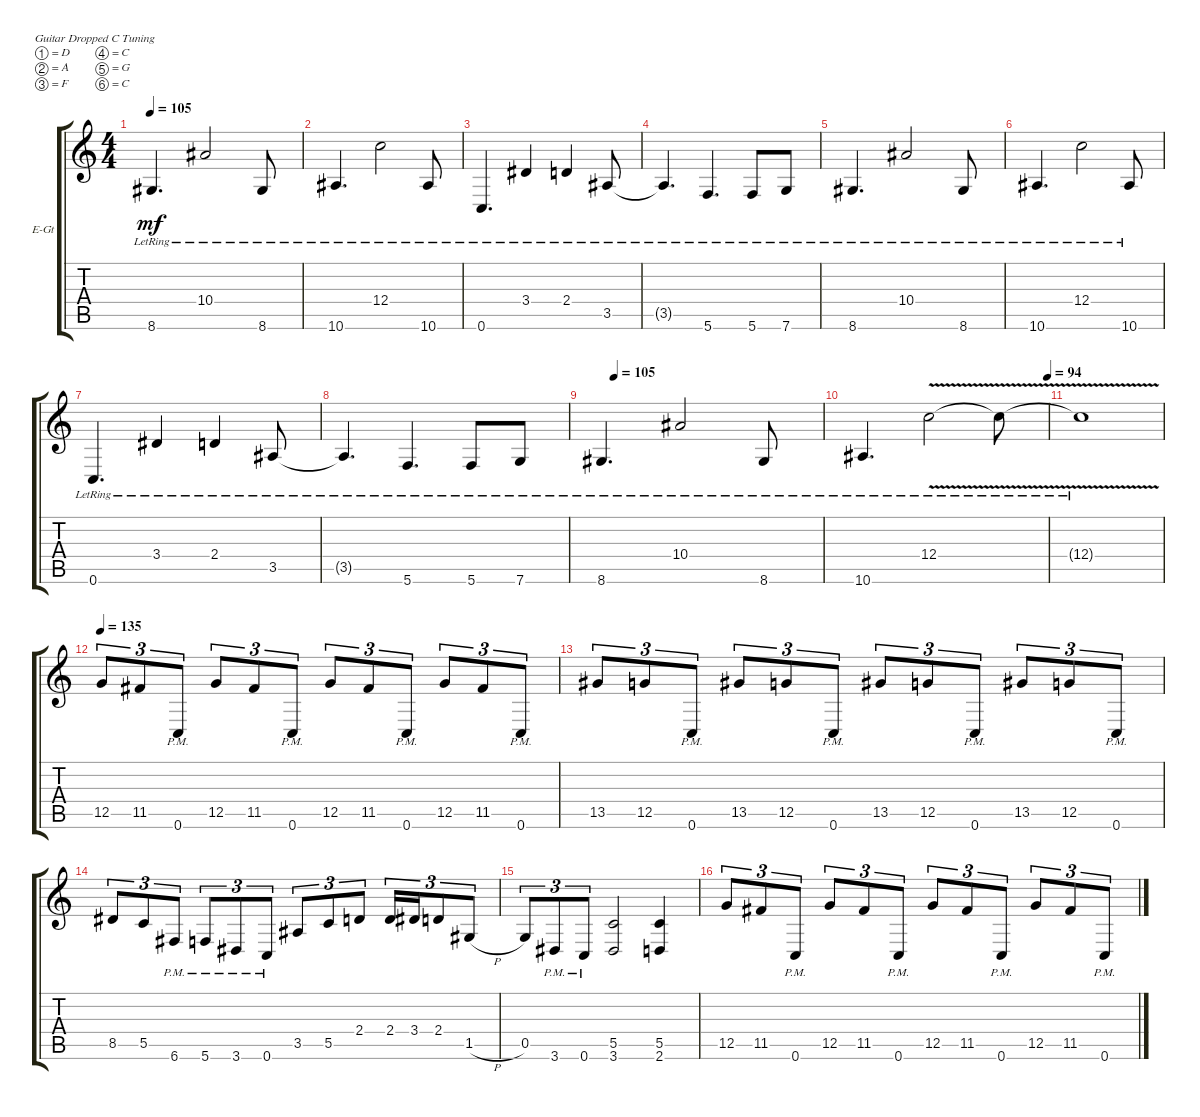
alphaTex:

\defaultSystemsLayout 4
\bracketExtendMode groupsimilarinstruments
\firstSystemTrackNameOrientation horizontal
\otherSystemsTrackNameOrientation horizontal
\track ("Electric Guitar" "E-Gt") {instrument distortionguitar}
\staff {score tabs}
\tuning (D4 A3 F3 C3 G2 C2)
\ts (4 4)
\tempo 105
\clef g2
\ks c
8.6{lr}.4{d dy mf} 10.4{lr}.2 8.6{lr}.8 |
10.6{lr}.4{d} 12.4{lr}.2 10.6{lr}.8 |
0.6{lr}.4{d} 3.4{lr}.4 2.4{lr}.4 3.5{lr}.8 |
3.5{lr t}.4{d} 5.6{lr}.4{d} 5.6{lr}.8 7.6{lr}.8 |
8.6{lr}.4{d} 10.4{lr}.2 8.6{lr}.8 |
10.6{lr}.4{d} 12.4{lr}.2 10.6{lr}.8 |
0.6{lr}.4{d} 3.4{lr}.4 2.4{lr}.4 3.5{lr}.8 |
3.5{lr t}.4{d} 5.6{lr}.4{d} 5.6{lr}.8 7.6{lr}.8 |
\tempo (105 0.0625)
8.6{lr}.4{d} 10.4{lr}.2 8.6{lr}.8 |
\tempo (94 1)
10.6{lr}.4{d} 12.4{v lr}.2 12.4{v lr t}.8 |
12.4{v lr t}.1 |
\tempo 135
12.5.8{tu (3 2)} 11.5.8{tu (3 2)} 0.6{pm}.8{tu (3 2)} 12.5.8{tu (3 2)} 11.5.8{tu (3 2)} 0.6{pm}.8{tu (3 2)} 12.5.8{tu (3 2)} 11.5.8{tu (3 2)} 0.6{pm}.8{tu (3 2)} 12.5.8{tu (3 2)} 11.5.8{tu (3 2)} 0.6{pm}.8{tu (3 2)} |
13.5.8{tu (3 2)} 12.5.8{tu (3 2)} 0.6{pm}.8{tu (3 2)} 13.5.8{tu (3 2)} 12.5.8{tu (3 2)} 0.6{pm}.8{tu (3 2)} 13.5.8{tu (3 2)} 12.5.8{tu (3 2)} 0.6{pm}.8{tu (3 2)} 13.5.8{tu (3 2)} 12.5.8{tu (3 2)} 0.6{pm}.8{tu (3 2)} |
8.5.8{tu (3 2)} 5.5.8{tu (3 2)} 6.6{pm}.8{tu (3 2)} 5.6{pm}.8{tu (3 2)} 3.6{pm}.8{tu (3 2)} 0.6{pm}.8{tu (3 2)} 3.5.8{tu (3 2)} 5.5.8{tu (3 2)} 2.4.8{tu (3 2)} 2.4.16{tu (3 2)} 3.4.16{tu (3 2)} 2.4.8{tu (3 2)} 1.5{h}.8{tu (3 2)} |
0.5.8{tu (3 2)} 3.6{pm}.8{tu (3 2)} 0.6{pm}.8{tu (3 2)} (5.5 3.6).2 (2.6 5.5).4 |
12.5.8{tu (3 2)} 11.5.8{tu (3 2)} 0.6{pm}.8{tu (3 2)} 12.5.8{tu (3 2)} 11.5.8{tu (3 2)} 0.6{pm}.8{tu (3 2)} 12.5.8{tu (3 2)} 11.5.8{tu (3 2)} 0.6{pm}.8{tu (3 2)} 12.5.8{tu (3 2)} 11.5.8{tu (3 2)} 0.6{pm}.8{tu (3 2)}
